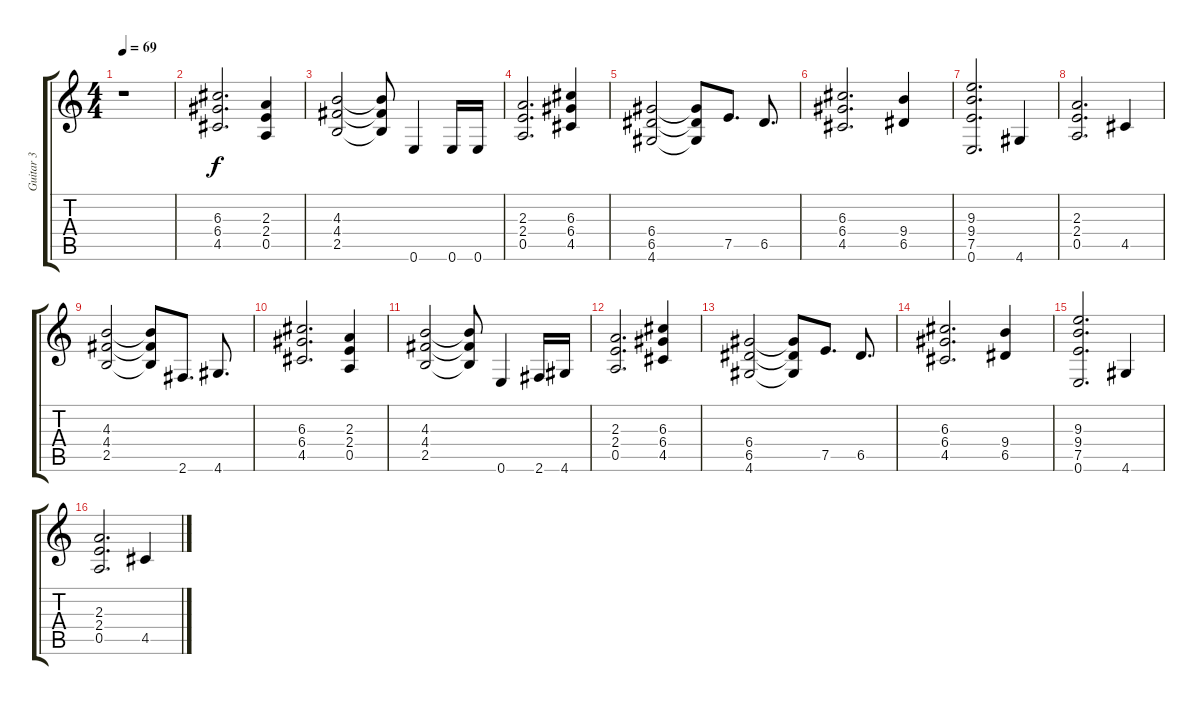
\track ("Guitar 3" "Guitar 3") {instrument overdrivenguitar}
\staff {score tabs}
\tuning (E4 B3 G3 D3 A2 E2) {hide}
\ts (4 4)
\tempo 69
\clef g2
\ks c
r.1{dy f} |
(6.3 6.4 4.5).2{d} (2.3 2.4 0.5).4 |
(4.3 4.4 2.5).2 (4.3{t} 4.4{t} 2.5{t}).8 0.6.4 0.6.16 0.6.16 |
(2.3 2.4 0.5).2{d} (6.3 6.4 4.5).4 |
(6.4 6.5 4.6).2 (6.4{t} 6.5{t} 4.6{t}).8 7.5.8{d} 6.5.8{d} |
(6.3 6.4 4.5).2{d} (9.4 6.5).4 |
(9.3 9.4 7.5 0.6).2{d} 4.6.4 |
(2.3 2.4 0.5).2{d} 4.5.4 |
(4.3 4.4 2.5).2 (4.3{t} 4.4{t} 2.5{t}).8 2.6.8{d} 4.6.8{d} |
(6.3 6.4 4.5).2{d} (2.3 2.4 0.5).4 |
(4.3 4.4 2.5).2 (4.3{t} 4.4{t} 2.5{t}).8 0.6.4 2.6.16 4.6.16 |
(2.3 2.4 0.5).2{d} (6.3 6.4 4.5).4 |
(6.4 6.5 4.6).2 (6.4{t} 6.5{t} 4.6{t}).8 7.5.8{d} 6.5.8{d} |
(6.3 6.4 4.5).2{d} (9.4 6.5).4 |
(9.3 9.4 7.5 0.6).2{d} 4.6.4 |
(2.3 2.4 0.5).2{d} 4.5.4
